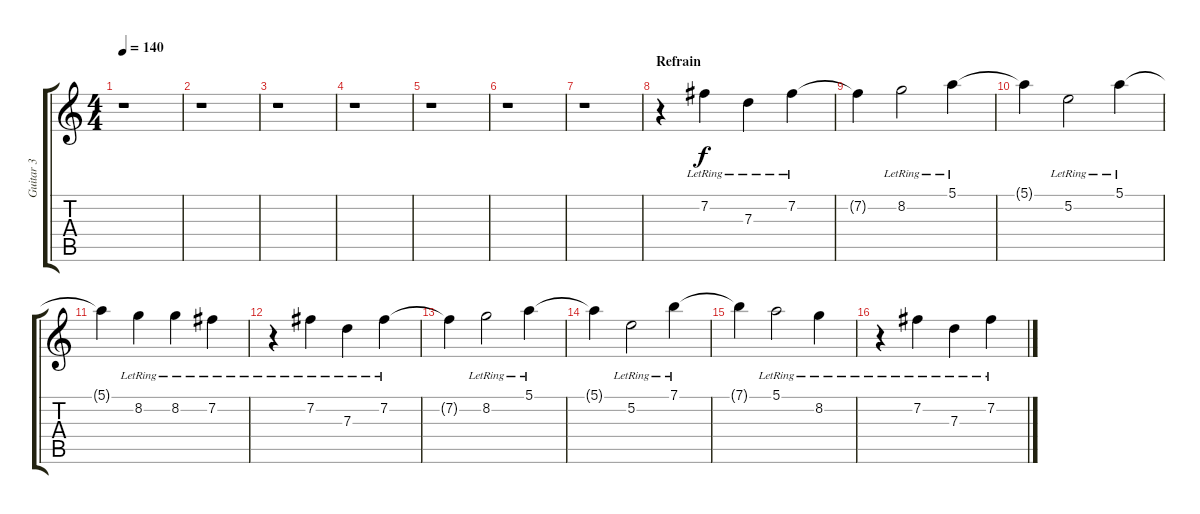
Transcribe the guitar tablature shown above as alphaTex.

\track ("Guitar 3" "Guitar 3") {instrument electricguitarclean}
\staff {score tabs}
\tuning (E4 B3 G3 D3 A2 E2) {hide}
\ts (4 4)
\tempo 140
\clef g2
\ks c
r.1{dy f} |
r.1 |
r.1 |
r.1 |
r.1 |
r.1 |
r.1 |
\section ("" "Refrain")
r.4 7.2{lr}.4 7.3{lr}.4 7.2{lr}.4 |
7.2{t}.4 8.2{lr}.2 5.1{lr}.4 |
5.1{t}.4 5.2{lr}.2 5.1{lr}.4 |
5.1{t}.4 8.2{lr}.4 8.2{lr}.4 7.2{lr}.4 |
r.4 7.2{lr}.4 7.3{lr}.4 7.2{lr}.4 |
7.2{t}.4 8.2{lr}.2 5.1{lr}.4 |
5.1{t}.4 5.2{lr}.2 7.1{lr}.4 |
7.1{t}.4 5.1{lr}.2 8.2{lr}.4 |
r.4 7.2{lr}.4 7.3{lr}.4 7.2{lr}.4
